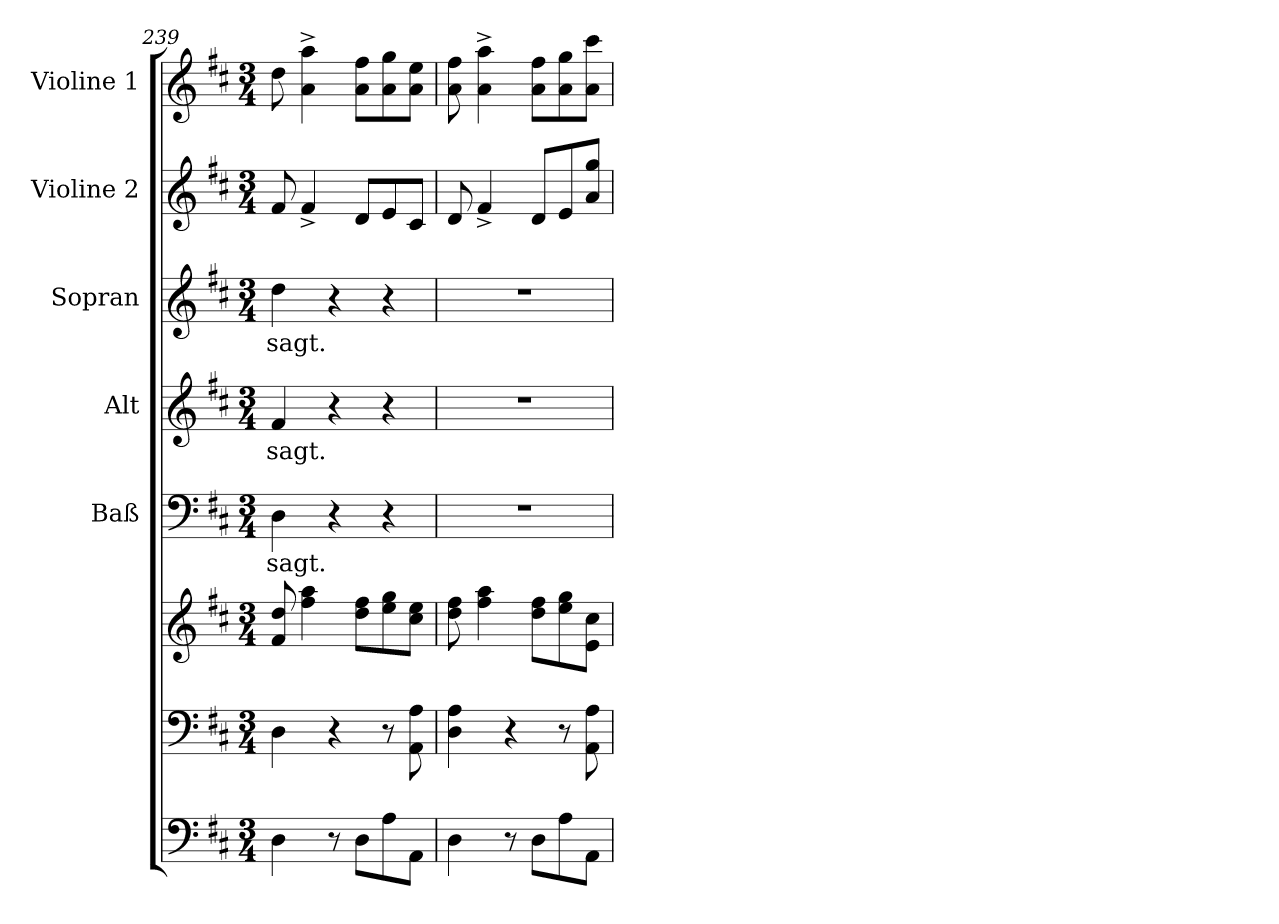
**kern	**kern	**kern	**kern	**text	**kern	**text	**kern	**text	**kern	**kern
*part7	*part6	*part6	*part5	*part5	*part4	*part4	*part3	*part3	*part2	*part1
*staff8	*staff7	*staff6	*staff5	*staff5	*staff4	*staff4	*staff3	*staff3	*staff2	*staff1
*	*	*	*I"Baß	*	*I"Alt	*	*I"Sopran	*	*I"Violine 2	*I"Violine 1
*	*	*	*	*	*	*	*	*	*I'Vln	*I'Vln
*clefF4	*clefF4	*clefG2	*clefF4	*	*clefG2	*	*clefG2	*	*clefG2	*clefG2
*ITrd7c12	*	*	*	*	*	*	*	*	*	*
*k[f#c#]	*k[f#c#]	*k[f#c#]	*k[f#c#]	*	*k[f#c#]	*	*k[f#c#]	*	*k[f#c#]	*k[f#c#]
*D:	*D:	*D:	*D:	*	*D:	*	*D:	*	*D:	*D:
*M3/4	*M3/4	*M3/4	*M3/4	*	*M3/4	*	*M3/4	*	*M3/4	*M3/4
=239	=239	=239	=239	=239	=239	=239	=239	=239	=239	=239
!	!	!	!	!LO:LY:b	!	!LO:LY:b	!	!LO:LY:b	!	!
4DD\	4D\	8f#/ 8dd/	4D\	sagt.	4f#/	sagt.	4dd\	sagt.	8f#/	8dd\
.	.	4ff#\ 4aa\	.	.	.	.	.	.	4f#^</	4a\^> 4aa\^>
8r	4r	.	4r	.	4r	.	4r	.	.	.
8DD\L	.	8dd\ 8ff#\L	.	.	.	.	.	.	8d/L	8a\ 8ff#\L
8AA\	8r	8ee\ 8gg\	4r	.	4r	.	4r	.	8e/	8a\ 8gg\
8AAA\J	8AA\ 8A\	8cc#\ 8ee\J	.	.	.	.	.	.	8c#/J	8a\ 8ee\J
=240	=240	=240	=240	=240	=240	=240	=240	=240	=240	=240
4DD\	4D\ 4A\	8dd\ 8ff#\	2.r	.	2.r	.	2.r	.	8d/	8a\ 8ff#\
.	.	4ff#\ 4aa\	.	.	.	.	.	.	4f#^</	4a\^> 4aa\^>
8r	4r	.	.	.	.	.	.	.	.	.
8DD\L	.	8dd\ 8ff#\L	.	.	.	.	.	.	8d/L	8a\ 8ff#\L
8AA\	8r	8ee\ 8gg\	.	.	.	.	.	.	8e/	8a\ 8gg\
8AAA\J	8AA\ 8A\	8e\ 8cc#\J	.	.	.	.	.	.	8a/ 8gg/J	8a\ 8ccc#\J
=	=	=	=	=	=	=	=	=	=	=
*-	*-	*-	*-	*-	*-	*-	*-	*-	*-	*-
